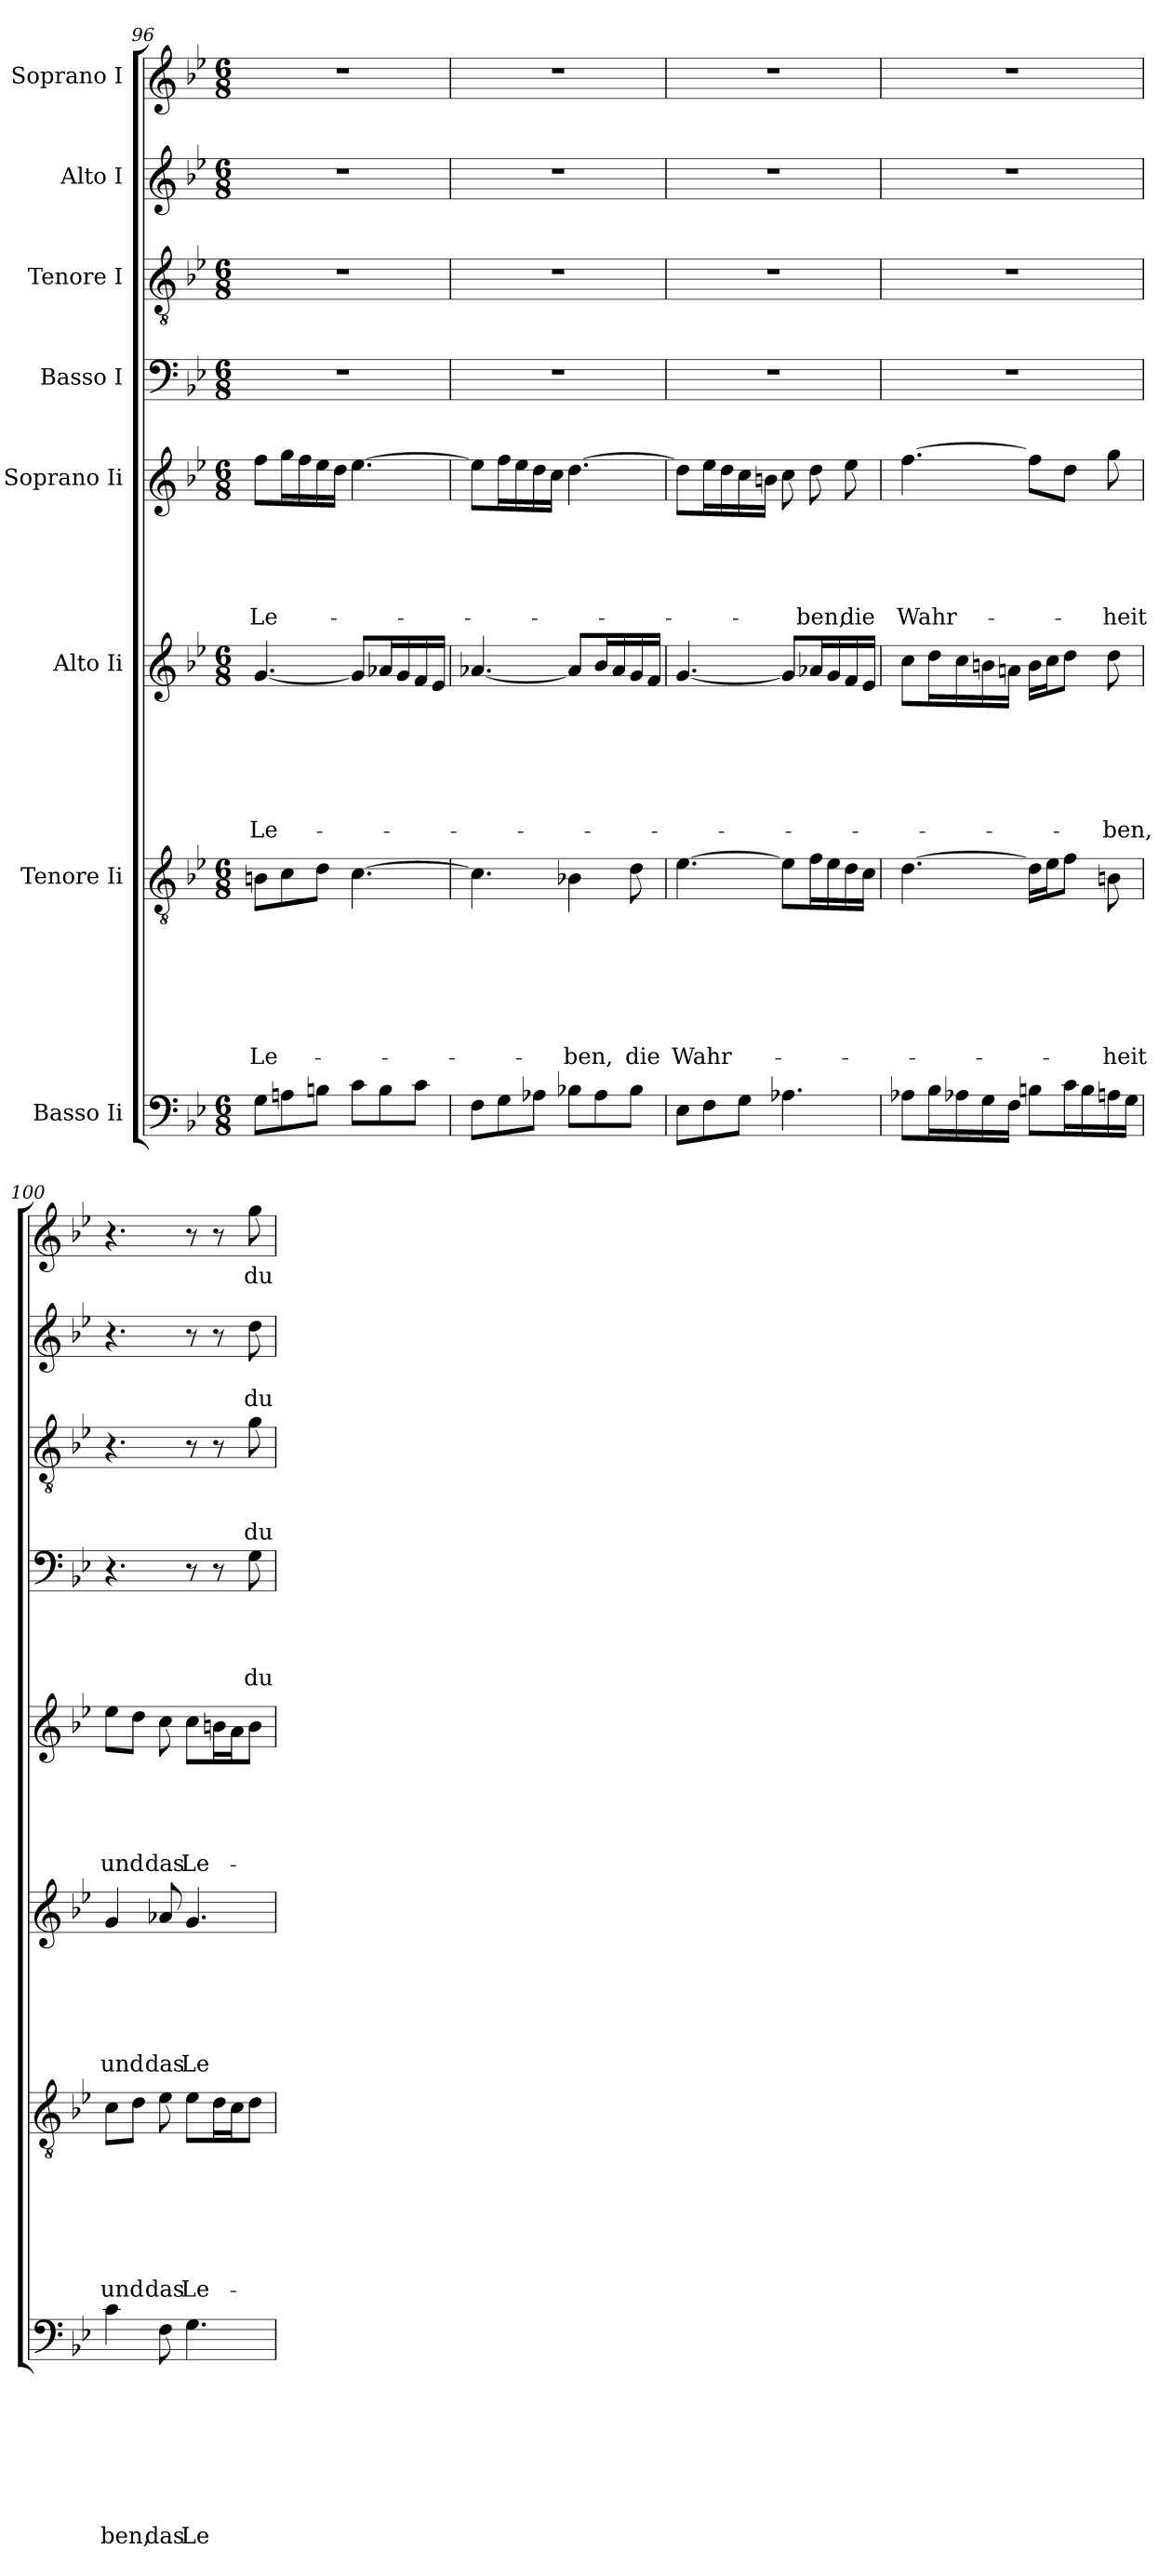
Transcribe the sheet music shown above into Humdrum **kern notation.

**kern	**text	**text	**text	**text	**text	**text	**text	**text	**kern	**text	**text	**text	**text	**text	**text	**text	**kern	**text	**text	**text	**text	**text	**text	**kern	**text	**text	**text	**text	**text	**kern	**text	**text	**text	**text	**kern	**text	**text	**text	**kern	**text	**text	**kern	**text
*part8	*part8	*part8	*part8	*part8	*part8	*part8	*part8	*part8	*part7	*part7	*part7	*part7	*part7	*part7	*part7	*part7	*part6	*part6	*part6	*part6	*part6	*part6	*part6	*part5	*part5	*part5	*part5	*part5	*part5	*part4	*part4	*part4	*part4	*part4	*part3	*part3	*part3	*part3	*part2	*part2	*part2	*part1	*part1
*staff8	*staff8	*staff8	*staff8	*staff8	*staff8	*staff8	*staff8	*staff8	*staff7	*staff7	*staff7	*staff7	*staff7	*staff7	*staff7	*staff7	*staff6	*staff6	*staff6	*staff6	*staff6	*staff6	*staff6	*staff5	*staff5	*staff5	*staff5	*staff5	*staff5	*staff4	*staff4	*staff4	*staff4	*staff4	*staff3	*staff3	*staff3	*staff3	*staff2	*staff2	*staff2	*staff1	*staff1
*I"Basso Ii	*	*	*	*	*	*	*	*	*I"Tenore Ii	*	*	*	*	*	*	*	*I"Alto Ii	*	*	*	*	*	*	*I"Soprano Ii	*	*	*	*	*	*I"Basso I	*	*	*	*	*I"Tenore I	*	*	*	*I"Alto I	*	*	*I"Soprano I	*
*clefF4	*	*	*	*	*	*	*	*	*clefGv2	*	*	*	*	*	*	*	*clefG2	*	*	*	*	*	*	*clefG2	*	*	*	*	*	*clefF4	*	*	*	*	*clefGv2	*	*	*	*clefG2	*	*	*clefG2	*
*k[b-e-]	*	*	*	*	*	*	*	*	*k[b-e-]	*	*	*	*	*	*	*	*k[b-e-]	*	*	*	*	*	*	*k[b-e-]	*	*	*	*	*	*k[b-e-]	*	*	*	*	*k[b-e-]	*	*	*	*k[b-e-]	*	*	*k[b-e-]	*
*B-:	*	*	*	*	*	*	*	*	*B-:	*	*	*	*	*	*	*	*B-:	*	*	*	*	*	*	*B-:	*	*	*	*	*	*B-:	*	*	*	*	*B-:	*	*	*	*B-:	*	*	*B-:	*
*M6/8	*	*	*	*	*	*	*	*	*M6/8	*	*	*	*	*	*	*	*M6/8	*	*	*	*	*	*	*M6/8	*	*	*	*	*	*M6/8	*	*	*	*	*M6/8	*	*	*	*M6/8	*	*	*M6/8	*
=96	=96	=96	=96	=96	=96	=96	=96	=96	=96	=96	=96	=96	=96	=96	=96	=96	=96	=96	=96	=96	=96	=96	=96	=96	=96	=96	=96	=96	=96	=96	=96	=96	=96	=96	=96	=96	=96	=96	=96	=96	=96	=96	=96
!	!	!	!	!	!	!	!	!	!	!	!	!	!	!	!	!LO:LY:b	!	!	!	!	!	!	!LO:LY:b	!	!	!	!	!	!LO:LY:b	!LO:N:vis=1	!	!	!	!	!LO:N:vis=1	!	!	!	!LO:N:vis=1	!	!	!LO:N:vis=1	!
8G\L	.	.	.	.	.	.	.	.	8Bn\L	.	.	.	.	.	.	Le-	[<4.g/	.	.	.	.	.	Le-	8ff\L	.	.	.	.	Le-	2.r	.	.	.	.	2.r	.	.	.	2.r	.	.	2.r	.
8An\	.	.	.	.	.	.	.	.	8c\	.	.	.	.	.	.	.	.	.	.	.	.	.	.	16gg\L	.	.	.	.	.	.	.	.	.	.	.	.	.	.	.	.	.	.	.
.	.	.	.	.	.	.	.	.	.	.	.	.	.	.	.	.	.	.	.	.	.	.	.	16ff\	.	.	.	.	.	.	.	.	.	.	.	.	.	.	.	.	.	.	.
8Bn\J	.	.	.	.	.	.	.	.	8d\J	.	.	.	.	.	.	.	.	.	.	.	.	.	.	16ee-\	.	.	.	.	.	.	.	.	.	.	.	.	.	.	.	.	.	.	.
.	.	.	.	.	.	.	.	.	.	.	.	.	.	.	.	.	.	.	.	.	.	.	.	16dd\JJ	.	.	.	.	.	.	.	.	.	.	.	.	.	.	.	.	.	.	.
8c\L	.	.	.	.	.	.	.	.	[>4.c\	.	.	.	.	.	.	.	8g/L]	.	.	.	.	.	.	[>4.ee-\	.	.	.	.	.	.	.	.	.	.	.	.	.	.	.	.	.	.	.
8B\	.	.	.	.	.	.	.	.	.	.	.	.	.	.	.	.	16a-X/L	.	.	.	.	.	.	.	.	.	.	.	.	.	.	.	.	.	.	.	.	.	.	.	.	.	.
.	.	.	.	.	.	.	.	.	.	.	.	.	.	.	.	.	16g/	.	.	.	.	.	.	.	.	.	.	.	.	.	.	.	.	.	.	.	.	.	.	.	.	.	.
8c\J	.	.	.	.	.	.	.	.	.	.	.	.	.	.	.	.	16f/	.	.	.	.	.	.	.	.	.	.	.	.	.	.	.	.	.	.	.	.	.	.	.	.	.	.
.	.	.	.	.	.	.	.	.	.	.	.	.	.	.	.	.	16e-/JJ	.	.	.	.	.	.	.	.	.	.	.	.	.	.	.	.	.	.	.	.	.	.	.	.	.	.
=97	=97	=97	=97	=97	=97	=97	=97	=97	=97	=97	=97	=97	=97	=97	=97	=97	=97	=97	=97	=97	=97	=97	=97	=97	=97	=97	=97	=97	=97	=97	=97	=97	=97	=97	=97	=97	=97	=97	=97	=97	=97	=97	=97
!	!	!	!	!	!	!	!	!	!	!	!	!	!	!	!	!	!	!	!	!	!	!	!	!	!	!	!	!	!	!LO:N:vis=1	!	!	!	!	!LO:N:vis=1	!	!	!	!LO:N:vis=1	!	!	!LO:N:vis=1	!
8F\L	.	.	.	.	.	.	.	.	4.c\]	.	.	.	.	.	.	.	[<4.a-X/	.	.	.	.	.	.	8ee-\L]	.	.	.	.	.	2.r	.	.	.	.	2.r	.	.	.	2.r	.	.	2.r	.
8G\	.	.	.	.	.	.	.	.	.	.	.	.	.	.	.	.	.	.	.	.	.	.	.	16ff\L	.	.	.	.	.	.	.	.	.	.	.	.	.	.	.	.	.	.	.
.	.	.	.	.	.	.	.	.	.	.	.	.	.	.	.	.	.	.	.	.	.	.	.	16ee-\	.	.	.	.	.	.	.	.	.	.	.	.	.	.	.	.	.	.	.
8A-X\J	.	.	.	.	.	.	.	.	.	.	.	.	.	.	.	.	.	.	.	.	.	.	.	16dd\	.	.	.	.	.	.	.	.	.	.	.	.	.	.	.	.	.	.	.
.	.	.	.	.	.	.	.	.	.	.	.	.	.	.	.	.	.	.	.	.	.	.	.	16cc\JJ	.	.	.	.	.	.	.	.	.	.	.	.	.	.	.	.	.	.	.
!	!	!	!	!	!	!	!	!	!	!	!	!	!	!	!	!LO:LY:b	!	!	!	!	!	!	!	!	!	!	!	!	!	!	!	!	!	!	!	!	!	!	!	!	!	!	!
8B-X\L	.	.	.	.	.	.	.	.	4B-X\	.	.	.	.	.	.	-ben,	8a-/L]	.	.	.	.	.	.	[>4.dd\	.	.	.	.	.	.	.	.	.	.	.	.	.	.	.	.	.	.	.
8A-\	.	.	.	.	.	.	.	.	.	.	.	.	.	.	.	.	16b-/L	.	.	.	.	.	.	.	.	.	.	.	.	.	.	.	.	.	.	.	.	.	.	.	.	.	.
.	.	.	.	.	.	.	.	.	.	.	.	.	.	.	.	.	16a-/	.	.	.	.	.	.	.	.	.	.	.	.	.	.	.	.	.	.	.	.	.	.	.	.	.	.
!	!	!	!	!	!	!	!	!	!	!	!	!	!	!	!	!LO:LY:b	!	!	!	!	!	!	!	!	!	!	!	!	!	!	!	!	!	!	!	!	!	!	!	!	!	!	!
8B-\J	.	.	.	.	.	.	.	.	8d\	.	.	.	.	.	.	die	16g/	.	.	.	.	.	.	.	.	.	.	.	.	.	.	.	.	.	.	.	.	.	.	.	.	.	.
.	.	.	.	.	.	.	.	.	.	.	.	.	.	.	.	.	16f/JJ	.	.	.	.	.	.	.	.	.	.	.	.	.	.	.	.	.	.	.	.	.	.	.	.	.	.
=98	=98	=98	=98	=98	=98	=98	=98	=98	=98	=98	=98	=98	=98	=98	=98	=98	=98	=98	=98	=98	=98	=98	=98	=98	=98	=98	=98	=98	=98	=98	=98	=98	=98	=98	=98	=98	=98	=98	=98	=98	=98	=98	=98
!	!	!	!	!	!	!	!	!	!	!	!	!	!	!	!	!LO:LY:b	!	!	!	!	!	!	!	!	!	!	!	!	!	!LO:N:vis=1	!	!	!	!	!LO:N:vis=1	!	!	!	!LO:N:vis=1	!	!	!LO:N:vis=1	!
8E-\L	.	.	.	.	.	.	.	.	[>4.e-\	.	.	.	.	.	.	Wahr-	[<4.g/	.	.	.	.	.	.	8dd\L]	.	.	.	.	.	2.r	.	.	.	.	2.r	.	.	.	2.r	.	.	2.r	.
8F\	.	.	.	.	.	.	.	.	.	.	.	.	.	.	.	.	.	.	.	.	.	.	.	16ee-\L	.	.	.	.	.	.	.	.	.	.	.	.	.	.	.	.	.	.	.
.	.	.	.	.	.	.	.	.	.	.	.	.	.	.	.	.	.	.	.	.	.	.	.	16dd\	.	.	.	.	.	.	.	.	.	.	.	.	.	.	.	.	.	.	.
8G\J	.	.	.	.	.	.	.	.	.	.	.	.	.	.	.	.	.	.	.	.	.	.	.	16cc\	.	.	.	.	.	.	.	.	.	.	.	.	.	.	.	.	.	.	.
.	.	.	.	.	.	.	.	.	.	.	.	.	.	.	.	.	.	.	.	.	.	.	.	16bn\JJ	.	.	.	.	.	.	.	.	.	.	.	.	.	.	.	.	.	.	.
4.A-X\	.	.	.	.	.	.	.	.	8e-\L]	.	.	.	.	.	.	.	8g/L]	.	.	.	.	.	.	8cc\	.	.	.	.	.	.	.	.	.	.	.	.	.	.	.	.	.	.	.
!	!	!	!	!	!	!	!	!	!	!	!	!	!	!	!	!	!	!	!	!	!	!	!	!	!	!	!	!	!LO:LY:b	!	!	!	!	!	!	!	!	!	!	!	!	!	!
.	.	.	.	.	.	.	.	.	16f\L	.	.	.	.	.	.	.	16a-X/L	.	.	.	.	.	.	8dd\	.	.	.	.	-ben,	.	.	.	.	.	.	.	.	.	.	.	.	.	.
.	.	.	.	.	.	.	.	.	16e-\	.	.	.	.	.	.	.	16g/	.	.	.	.	.	.	.	.	.	.	.	.	.	.	.	.	.	.	.	.	.	.	.	.	.	.
!	!	!	!	!	!	!	!	!	!	!	!	!	!	!	!	!	!	!	!	!	!	!	!	!	!	!	!	!	!LO:LY:b	!	!	!	!	!	!	!	!	!	!	!	!	!	!
.	.	.	.	.	.	.	.	.	16d\	.	.	.	.	.	.	.	16f/	.	.	.	.	.	.	8ee-\	.	.	.	.	die	.	.	.	.	.	.	.	.	.	.	.	.	.	.
.	.	.	.	.	.	.	.	.	16c\JJ	.	.	.	.	.	.	.	16e-/JJ	.	.	.	.	.	.	.	.	.	.	.	.	.	.	.	.	.	.	.	.	.	.	.	.	.	.
!!LO:LB:g=z
=99	=99	=99	=99	=99	=99	=99	=99	=99	=99	=99	=99	=99	=99	=99	=99	=99	=99	=99	=99	=99	=99	=99	=99	=99	=99	=99	=99	=99	=99	=99	=99	=99	=99	=99	=99	=99	=99	=99	=99	=99	=99	=99	=99
!	!	!	!	!	!	!	!	!	!	!	!	!	!	!	!	!	!	!	!	!	!	!	!	!	!	!	!	!	!LO:LY:b	!LO:N:vis=1	!	!	!	!	!LO:N:vis=1	!	!	!	!LO:N:vis=1	!	!	!LO:N:vis=1	!
8A-X\L	.	.	.	.	.	.	.	.	[>4.d\	.	.	.	.	.	.	.	8cc\L	.	.	.	.	.	.	[>4.ff\	.	.	.	.	Wahr-	2.r	.	.	.	.	2.r	.	.	.	2.r	.	.	2.r	.
16B-\L	.	.	.	.	.	.	.	.	.	.	.	.	.	.	.	.	16dd\L	.	.	.	.	.	.	.	.	.	.	.	.	.	.	.	.	.	.	.	.	.	.	.	.	.	.
16A-X\	.	.	.	.	.	.	.	.	.	.	.	.	.	.	.	.	16cc\	.	.	.	.	.	.	.	.	.	.	.	.	.	.	.	.	.	.	.	.	.	.	.	.	.	.
16G\	.	.	.	.	.	.	.	.	.	.	.	.	.	.	.	.	16bn\	.	.	.	.	.	.	.	.	.	.	.	.	.	.	.	.	.	.	.	.	.	.	.	.	.	.
16F\JJ	.	.	.	.	.	.	.	.	.	.	.	.	.	.	.	.	16an\JJ	.	.	.	.	.	.	.	.	.	.	.	.	.	.	.	.	.	.	.	.	.	.	.	.	.	.
8Bn\L	.	.	.	.	.	.	.	.	16d\LL]	.	.	.	.	.	.	.	16b\LL	.	.	.	.	.	.	8ff\L]	.	.	.	.	.	.	.	.	.	.	.	.	.	.	.	.	.	.	.
.	.	.	.	.	.	.	.	.	16e-\J	.	.	.	.	.	.	.	16cc\J	.	.	.	.	.	.	.	.	.	.	.	.	.	.	.	.	.	.	.	.	.	.	.	.	.	.
16c\L	.	.	.	.	.	.	.	.	8f\J	.	.	.	.	.	.	.	8dd\J	.	.	.	.	.	.	8dd\J	.	.	.	.	.	.	.	.	.	.	.	.	.	.	.	.	.	.	.
16B\	.	.	.	.	.	.	.	.	.	.	.	.	.	.	.	.	.	.	.	.	.	.	.	.	.	.	.	.	.	.	.	.	.	.	.	.	.	.	.	.	.	.	.
!	!	!	!	!	!	!	!	!	!	!	!	!	!	!	!	!LO:LY:b	!	!	!	!	!	!	!LO:LY:b	!	!	!	!	!	!LO:LY:b	!	!	!	!	!	!	!	!	!	!	!	!	!	!
16An\	.	.	.	.	.	.	.	.	8Bn\	.	.	.	.	.	.	-heit	8dd\	.	.	.	.	.	-ben,	8gg\	.	.	.	.	-heit	.	.	.	.	.	.	.	.	.	.	.	.	.	.
16G\JJ	.	.	.	.	.	.	.	.	.	.	.	.	.	.	.	.	.	.	.	.	.	.	.	.	.	.	.	.	.	.	.	.	.	.	.	.	.	.	.	.	.	.	.
=100	=100	=100	=100	=100	=100	=100	=100	=100	=100	=100	=100	=100	=100	=100	=100	=100	=100	=100	=100	=100	=100	=100	=100	=100	=100	=100	=100	=100	=100	=100	=100	=100	=100	=100	=100	=100	=100	=100	=100	=100	=100	=100	=100
!	!	!	!	!	!	!	!	!LO:LY:b	!	!	!	!	!	!	!	!LO:LY:b	!	!	!	!	!	!	!LO:LY:b	!	!	!	!	!	!LO:LY:b	!	!	!	!	!	!	!	!	!	!	!	!	!	!
4c\	.	.	.	.	.	.	.	-ben,	8c\L	.	.	.	.	.	.	und	4g/	.	.	.	.	.	und	8ee-\L	.	.	.	.	und	4.r	.	.	.	.	4.r	.	.	.	4.r	.	.	4.r	.
.	.	.	.	.	.	.	.	.	8d\J	.	.	.	.	.	.	.	.	.	.	.	.	.	.	8dd\J	.	.	.	.	.	.	.	.	.	.	.	.	.	.	.	.	.	.	.
!	!	!	!	!	!	!	!	!LO:LY:b	!	!	!	!	!	!	!	!LO:LY:b	!	!	!	!	!	!	!LO:LY:b	!	!	!	!	!	!LO:LY:b	!	!	!	!	!	!	!	!	!	!	!	!	!	!
8F\	.	.	.	.	.	.	.	das	8e-\	.	.	.	.	.	.	das	8a-X/	.	.	.	.	.	das	8cc\	.	.	.	.	das	.	.	.	.	.	.	.	.	.	.	.	.	.	.
!	!	!	!	!	!	!	!	!LO:LY:b	!	!	!	!	!	!	!	!LO:LY:b	!	!	!	!	!	!	!LO:LY:b	!	!	!	!	!	!LO:LY:b	!	!	!	!	!	!	!	!	!	!	!	!	!	!
4.G\	.	.	.	.	.	.	.	Le-	8e-\L	.	.	.	.	.	.	Le-	4.g/	.	.	.	.	.	Le-	8cc\L	.	.	.	.	Le-	8r	.	.	.	.	8r	.	.	.	8r	.	.	8r	.
.	.	.	.	.	.	.	.	.	16d\L	.	.	.	.	.	.	.	.	.	.	.	.	.	.	16bn\L	.	.	.	.	.	8r	.	.	.	.	8r	.	.	.	8r	.	.	8r	.
.	.	.	.	.	.	.	.	.	16c\J	.	.	.	.	.	.	.	.	.	.	.	.	.	.	16a\J	.	.	.	.	.	.	.	.	.	.	.	.	.	.	.	.	.	.	.
!	!	!	!	!	!	!	!	!	!	!	!	!	!	!	!	!	!	!	!	!	!	!	!	!	!	!	!	!	!	!	!	!	!	!LO:LY:b	!	!	!	!LO:LY:b	!	!	!LO:LY:b	!	!LO:LY:b
.	.	.	.	.	.	.	.	.	8d\J	.	.	.	.	.	.	.	.	.	.	.	.	.	.	8b\J	.	.	.	.	.	8G\	.	.	.	du	8g\	.	.	du	8dd\	.	du	8gg\	du
=	=	=	=	=	=	=	=	=	=	=	=	=	=	=	=	=	=	=	=	=	=	=	=	=	=	=	=	=	=	=	=	=	=	=	=	=	=	=	=	=	=	=	=
*-	*-	*-	*-	*-	*-	*-	*-	*-	*-	*-	*-	*-	*-	*-	*-	*-	*-	*-	*-	*-	*-	*-	*-	*-	*-	*-	*-	*-	*-	*-	*-	*-	*-	*-	*-	*-	*-	*-	*-	*-	*-	*-	*-
